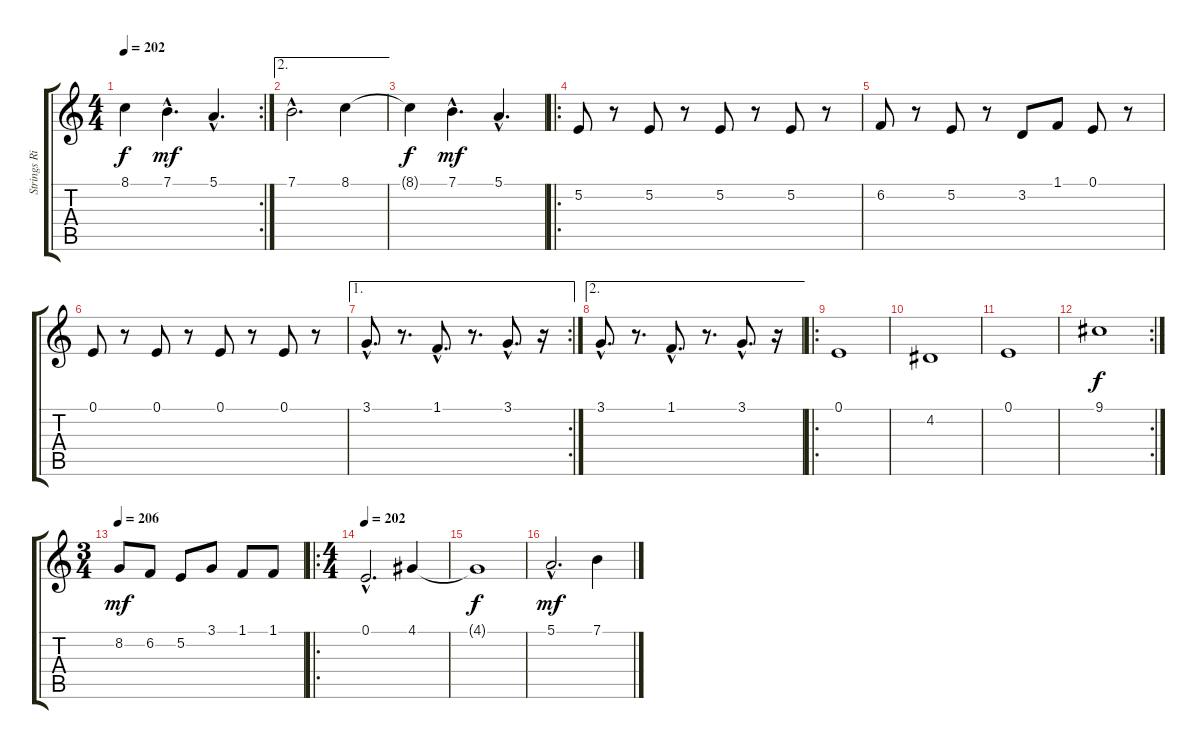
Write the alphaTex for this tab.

\track ("Strings Right Hand" "Strings Ri") {instrument stringensemble1}
\staff {score tabs}
\tuning (E4 B3 G3 D3 A2 E2) {hide}
\rc 2
\ts (4 4)
\tempo 202
\clef g2
\ks c
8.1{t}.4{dy f} 7.1{hac}.4{d dy mf} 5.1{hac}.4{d} |
\ae 2
7.1{hac}.2{d} 8.1.4 |
8.1{t}.4{dy f} 7.1{hac}.4{d dy mf} 5.1{hac}.4{d} |
\ro
5.2.8 r.8 5.2.8 r.8 5.2.8 r.8 5.2.8 r.8 |
6.2.8 r.8 5.2.8 r.8 3.2.8 1.1.8 0.1.8 r.8 |
0.1.8 r.8 0.1.8 r.8 0.1.8 r.8 0.1.8 r.8 |
\ae 1
\rc 2
3.1{hac}.8{d} r.8{d} 1.1{hac}.8{d} r.8{d} 3.1{hac}.8{d} r.16 |
\ae 2
3.1{hac}.8{d} r.8{d} 1.1{hac}.8{d} r.8{d} 3.1{hac}.8{d} r.16 |
\ro
0.1.1 |
4.2.1 |
0.1.1 |
\rc 2
9.1.1{dy f} |
\ts (3 4)
\tempo 206
8.2.8{dy mf} 6.2.8 5.2.8 3.1.8 1.1.8 1.1.8 |
\ro
\ts (4 4)
\tempo 202
0.1{hac}.2{d} 4.1.4 |
4.1{t}.1{dy f} |
5.1{hac}.2{d dy mf} 7.1.4
